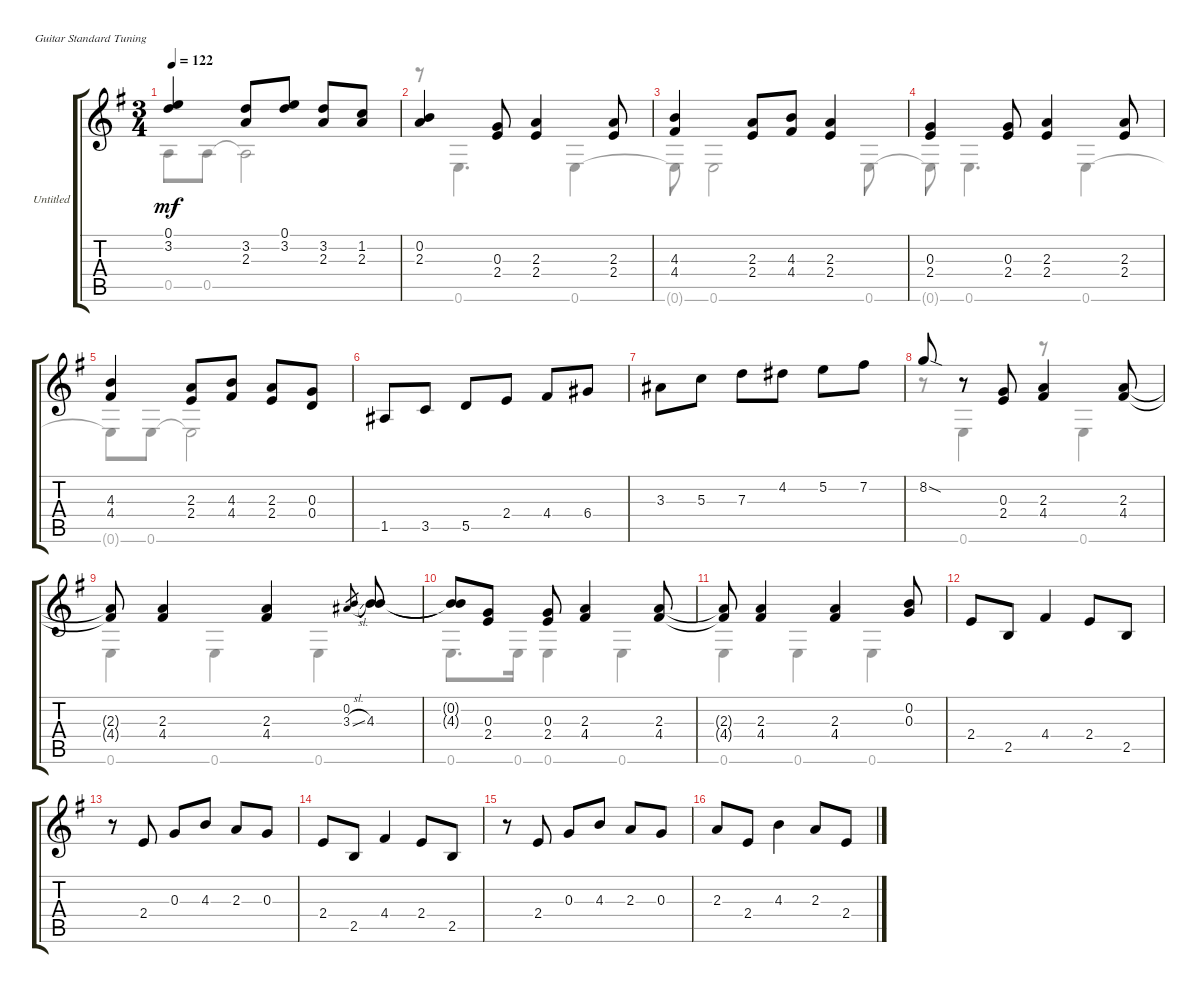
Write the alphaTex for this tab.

\bracketExtendMode groupsimilarinstruments
\firstSystemTrackNameOrientation horizontal
\otherSystemsTrackNameOrientation horizontal
\track ("Untitled" "Untitled") {instrument acousticguitarnylon}
\staff {score tabs}
\tuning (E4 B3 G3 D3 A2 E2)
\voice
\ts (3 4)
\tempo 122
\clef g2
\ks eminor
(0.1 3.2).4{dy mf} (3.2 2.3).8 (0.1 3.2).8 (3.2 2.3).8 (1.2 2.3).8 |
(0.2 2.3).4 (0.3 2.4).8 (2.3 2.4).4 (2.3 2.4).8 |
(4.3 4.4).4 (2.3 2.4).8 (4.3 4.4).8 (2.3 2.4).4 |
(0.3 2.4).4 (0.3 2.4).8 (2.3 2.4).4 (2.3 2.4).8 |
(4.3 4.4).4 (2.3 2.4).8 (4.3 4.4).8 (2.3 2.4).8 (0.3 0.4).8 |
1.5.8 3.5.8 5.5.8 2.4.8 4.4.8 6.4.8 |
3.3.8 5.3.8 7.3.8 4.2.8 5.2.8 7.2.8 |
8.2{sod}.8 r.8 (0.3 2.4).8 (2.3 4.4).4 (2.3 4.4).8 |
(2.3{t} 4.4{t}).8 (2.3 4.4).4 (2.3 4.4).4 (0.2 3.3{sl}).8{gr} (0.2{t} 4.3).8 |
(0.2{t} 4.3{t}).8 (0.3 2.4).8 (0.3 2.4).8 (2.3 4.4).4 (2.3 4.4).8 |
(2.3{t} 4.4{t}).8 (2.3 4.4).4 (2.3 4.4).4 (0.2 0.3).8 |
2.4.8 2.5.8 4.4.4 2.4.8 2.5.8 |
r.8 2.4.8 0.3.8 4.3.8 2.3.8 0.3.8 |
2.4.8 2.5.8 4.4.4 2.4.8 2.5.8 |
r.8 2.4.8 0.3.8 4.3.8 2.3.8 0.3.8 |
2.3.8 2.4.8 4.3.4 2.3.8 2.4.8
\voice
\clef g2
\ottava regular
\simile none
\ks eminor
0.5{t}.8{dy mf} 0.5.8 0.5{t}.2 |
r.8 0.6.4{d} 0.6.4 |
0.6{t}.8 0.6.2 0.6.8 |
0.6{t}.8 0.6.4{d} 0.6.4 |
0.6{t}.8 0.6.8 0.6{t}.2 |
|
|
r.8 0.6.4 r.8 0.6.4 |
0.6.4 0.6.4 0.6.4 |
0.6.8{d} 0.6.16 0.6.4 0.6.4 |
0.6.4 0.6.4 0.6.4 |
|
|
|
|
